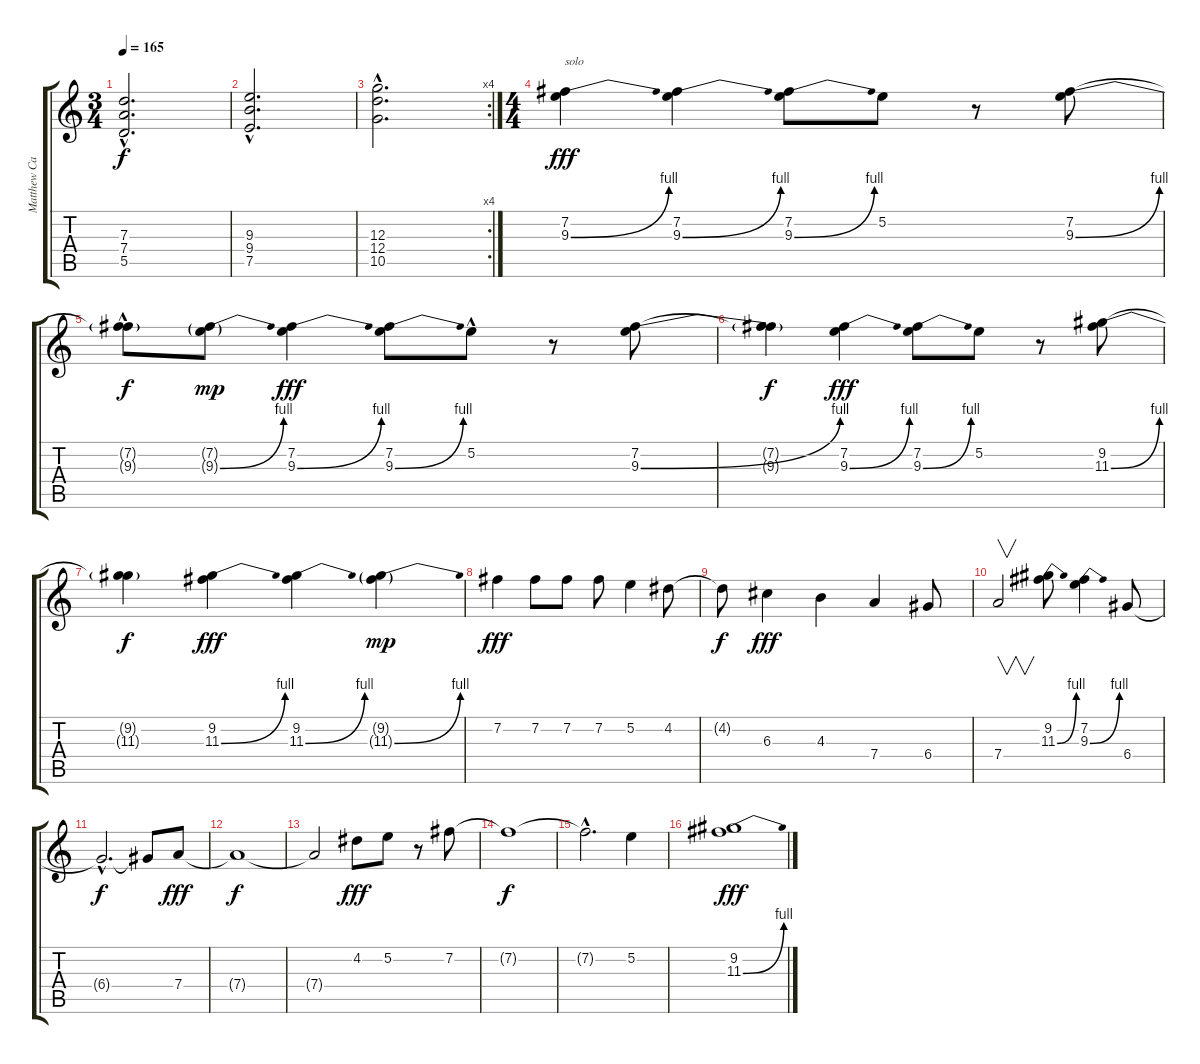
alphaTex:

\track ("Matthew Caws (guitar)" "Matthew Ca") {instrument overdrivenguitar}
\staff {score tabs}
\tuning (E4 B3 G3 D3 A2 E2) {hide}
\ts (3 4)
\tempo 165
\clef g2
\ks c
(7.3{hac} 7.4{hac} 5.5).2{d dy f} |
(9.3{hac} 9.4{hac} 7.5).2{d} |
\rc 4
(12.3{hac} 12.4{hac} 10.5).2{d} |
\ts (4 4)
(7.2 9.3{be (bend 0 0 60 4)}).4{txt "solo" dy fff} (7.2 9.3{be (bend 0 0 60 4)}).4 (7.2 9.3{be (bend 0 0 60 4)}).8 5.2.8 r.8 (7.2 9.3{be (bend 0 0 60 4)}).8 |
(7.2{hac t} 9.3{t}).8{dy f} (7.2{g} 9.3{be (bend 0 0 60 4) g}).8{dy mp} (7.2 9.3{be (bend 0 0 60 4)}).4{dy fff} (7.2 9.3{be (bend 0 0 60 4)}).8 5.2{hac}.8 r.8 (7.2 9.3{be (bend 0 0 60 4)}).8 |
(7.2{t} 9.3{t}).4{dy f} (7.2 9.3{be (bend 0 0 60 4)}).4{dy fff} (7.2 9.3{be (bend 0 0 60 4)}).8 5.2.8 r.8 (9.2 11.3{be (bend 0 0 60 4)}).8 |
(9.2{t} 11.3{t}).4{dy f} (9.2 11.3{be (bend 0 0 60 4)}).4{dy fff} (9.2 11.3{be (bend 0 0 60 4)}).4 (9.2{g} 11.3{be (bend 0 0 60 4) g}).4{dy mp} |
7.2.4{dy fff} 7.2.8 7.2.8 7.2.8 5.2.4 4.2.8 |
4.2{t}.8{dy f} 6.3.4{dy fff} 4.3.4 7.4.4 6.4.8 |
7.4.2{v} (9.2 11.3{be (bend 0 0 60 4)}).8 (7.2 9.3{be (bend 0 0 60 4)}).4 6.4.8 |
6.4{hac t}.2{d dy f} 6.4{t}.8 7.4.8{dy fff} |
7.4{t}.1{dy f} |
7.4{t}.2 4.2.8{dy fff} 5.2.8 r.8 7.2.8 |
7.2{t}.1{dy f} |
7.2{hac t}.2{d} 5.2.4 |
(9.2 11.3{be (bend 0 0 60 4)}).1{dy fff}
